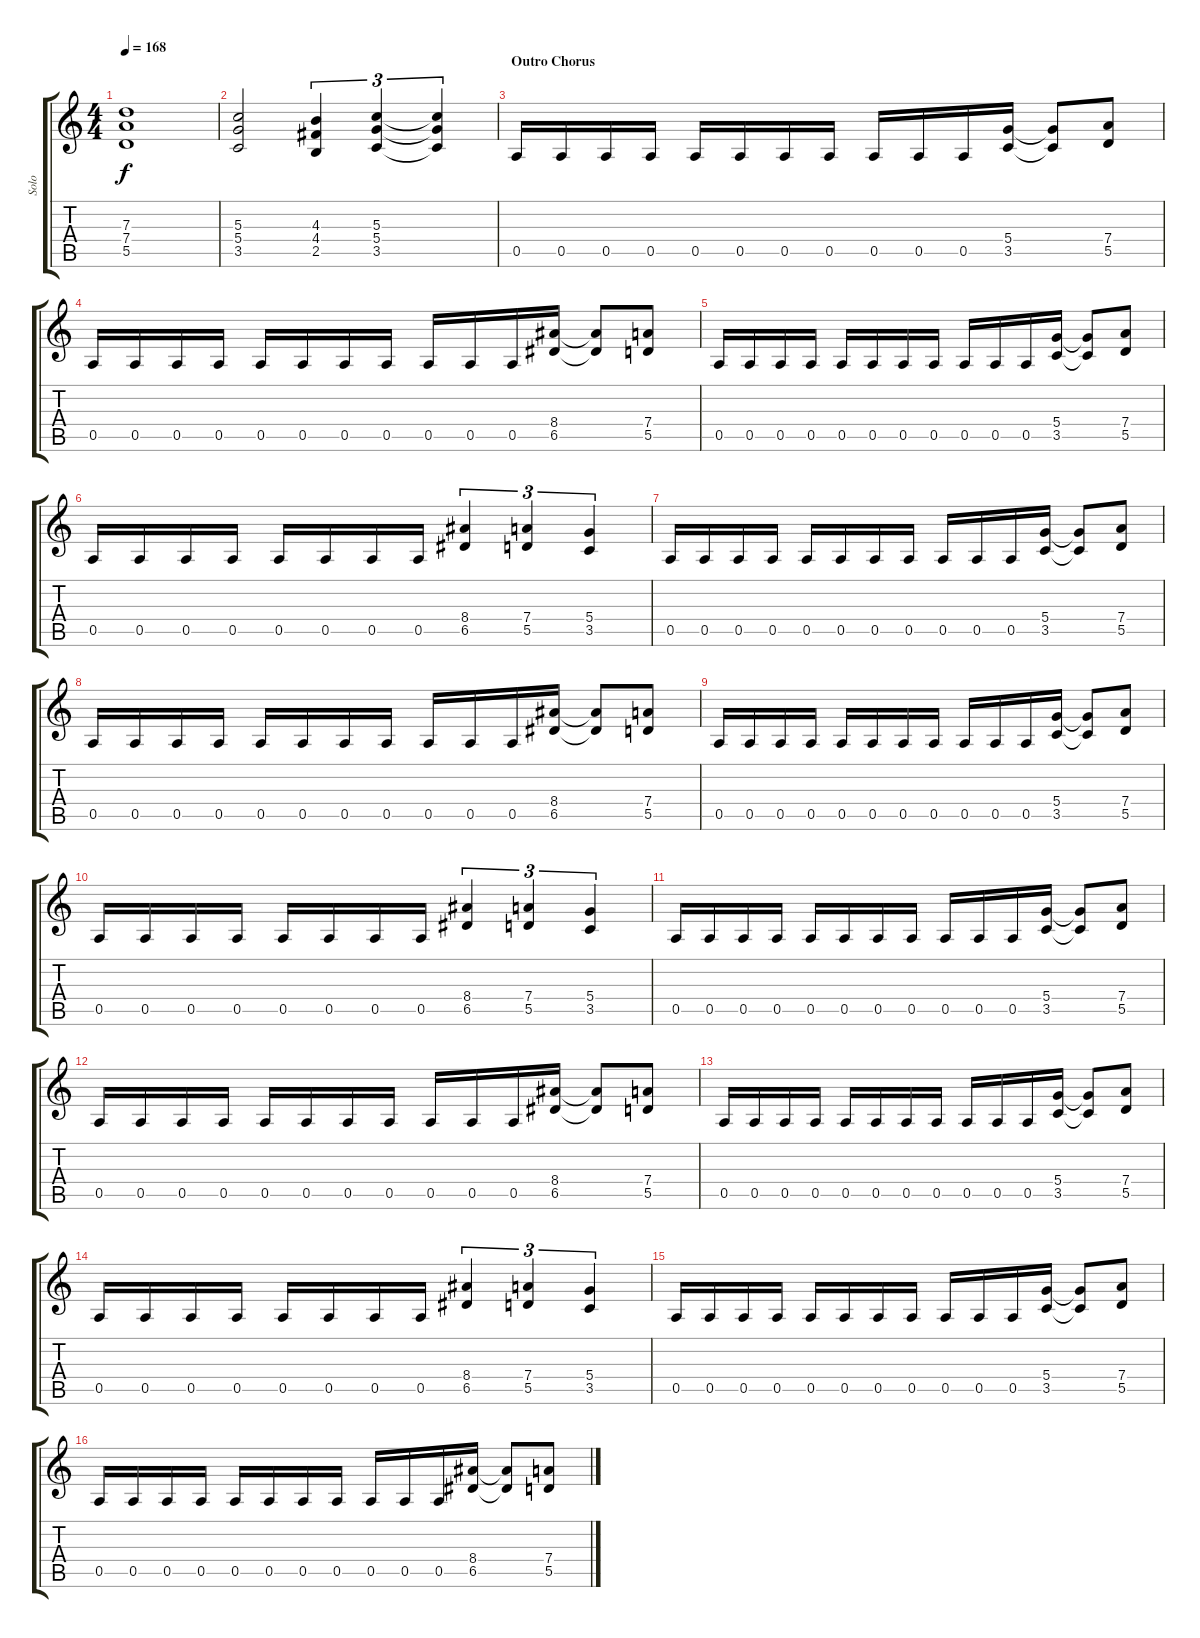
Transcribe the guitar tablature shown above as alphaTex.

\track ("Solo" "Solo") {instrument distortionguitar}
\staff {score tabs}
\tuning (E4 B3 G3 D3 A2 E2) {hide}
\ts (4 4)
\tempo 168
\clef g2
\ks c
(7.3 7.4 5.5).1{dy f} |
(5.3 5.4 3.5).2 (4.3 4.4 2.5).4{tu (3 2)} (5.3 5.4 3.5).4{tu (3 2)} (5.3{t} 5.4{t} 3.5{t}).4{tu (3 2)} |
\section ("" "Outro Chorus")
0.5.16 0.5.16 0.5.16 0.5.16 0.5.16 0.5.16 0.5.16 0.5.16 0.5.16 0.5.16 0.5.16 (5.4 3.5).16 (5.4{t} 3.5{t}).8 (7.4 5.5).8 |
0.5.16 0.5.16 0.5.16 0.5.16 0.5.16 0.5.16 0.5.16 0.5.16 0.5.16 0.5.16 0.5.16 (8.4 6.5).16 (8.4{t} 6.5{t}).8 (7.4 5.5).8 |
0.5.16 0.5.16 0.5.16 0.5.16 0.5.16 0.5.16 0.5.16 0.5.16 0.5.16 0.5.16 0.5.16 (5.4 3.5).16 (5.4{t} 3.5{t}).8 (7.4 5.5).8 |
0.5.16 0.5.16 0.5.16 0.5.16 0.5.16 0.5.16 0.5.16 0.5.16 (8.4 6.5).4{tu (3 2)} (7.4 5.5).4{tu (3 2)} (5.4 3.5).4{tu (3 2)} |
0.5.16 0.5.16 0.5.16 0.5.16 0.5.16 0.5.16 0.5.16 0.5.16 0.5.16 0.5.16 0.5.16 (5.4 3.5).16 (5.4{t} 3.5{t}).8 (7.4 5.5).8 |
0.5.16 0.5.16 0.5.16 0.5.16 0.5.16 0.5.16 0.5.16 0.5.16 0.5.16 0.5.16 0.5.16 (8.4 6.5).16 (8.4{t} 6.5{t}).8 (7.4 5.5).8 |
0.5.16 0.5.16 0.5.16 0.5.16 0.5.16 0.5.16 0.5.16 0.5.16 0.5.16 0.5.16 0.5.16 (5.4 3.5).16 (5.4{t} 3.5{t}).8 (7.4 5.5).8 |
0.5.16 0.5.16 0.5.16 0.5.16 0.5.16 0.5.16 0.5.16 0.5.16 (8.4 6.5).4{tu (3 2)} (7.4 5.5).4{tu (3 2)} (5.4 3.5).4{tu (3 2)} |
0.5.16 0.5.16 0.5.16 0.5.16 0.5.16 0.5.16 0.5.16 0.5.16 0.5.16 0.5.16 0.5.16 (5.4 3.5).16 (5.4{t} 3.5{t}).8 (7.4 5.5).8 |
0.5.16 0.5.16 0.5.16 0.5.16 0.5.16 0.5.16 0.5.16 0.5.16 0.5.16 0.5.16 0.5.16 (8.4 6.5).16 (8.4{t} 6.5{t}).8 (7.4 5.5).8 |
0.5.16 0.5.16 0.5.16 0.5.16 0.5.16 0.5.16 0.5.16 0.5.16 0.5.16 0.5.16 0.5.16 (5.4 3.5).16 (5.4{t} 3.5{t}).8 (7.4 5.5).8 |
0.5.16 0.5.16 0.5.16 0.5.16 0.5.16 0.5.16 0.5.16 0.5.16 (8.4 6.5).4{tu (3 2)} (7.4 5.5).4{tu (3 2)} (5.4 3.5).4{tu (3 2)} |
0.5.16 0.5.16 0.5.16 0.5.16 0.5.16 0.5.16 0.5.16 0.5.16 0.5.16 0.5.16 0.5.16 (5.4 3.5).16 (5.4{t} 3.5{t}).8 (7.4 5.5).8 |
0.5.16 0.5.16 0.5.16 0.5.16 0.5.16 0.5.16 0.5.16 0.5.16 0.5.16 0.5.16 0.5.16 (8.4 6.5).16 (8.4{t} 6.5{t}).8 (7.4 5.5).8
